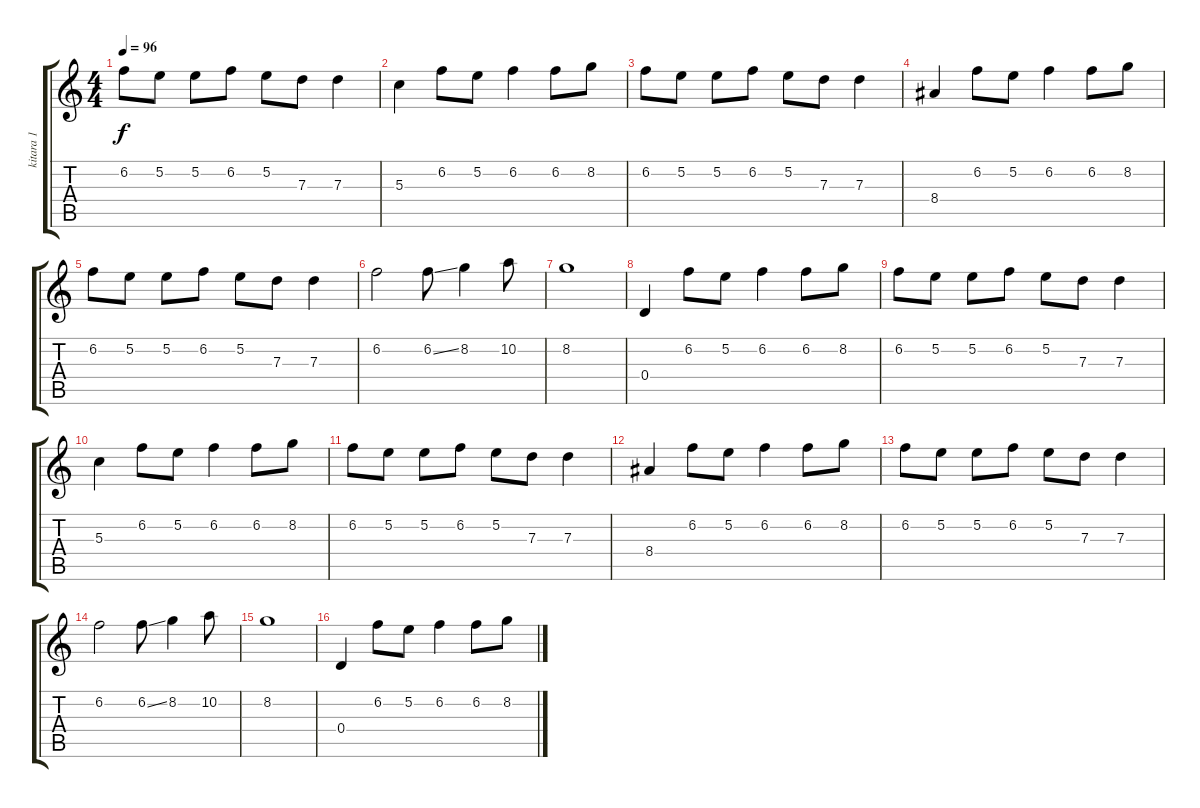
\track ("kitara 1" "kitara 1") {instrument acousticguitarsteel}
\staff {score tabs}
\tuning (E4 B3 G3 D3 A2 D2) {hide}
\ts (4 4)
\tempo 96
\clef g2
\ks c
6.2.8{dy f} 5.2.8 5.2.8 6.2.8 5.2.8 7.3.8 7.3.4 |
5.3.4 6.2.8 5.2.8 6.2.4 6.2.8 8.2.8 |
6.2.8 5.2.8 5.2.8 6.2.8 5.2.8 7.3.8 7.3.4 |
8.4.4 6.2.8 5.2.8 6.2.4 6.2.8 8.2.8 |
6.2.8 5.2.8 5.2.8 6.2.8 5.2.8 7.3.8 7.3.4 |
6.2.2 6.2{ss}.8 8.2.4 10.2.8 |
8.2.1{volume 7} |
0.4.4{volume 13 balance 8 instrument distortionguitar} 6.2.8 5.2.8 6.2.4 6.2.8 8.2.8 |
6.2.8 5.2.8 5.2.8 6.2.8 5.2.8 7.3.8 7.3.4 |
5.3.4 6.2.8 5.2.8 6.2.4 6.2.8 8.2.8 |
6.2.8 5.2.8 5.2.8 6.2.8 5.2.8 7.3.8 7.3.4 |
8.4.4 6.2.8 5.2.8 6.2.4 6.2.8 8.2.8 |
6.2.8 5.2.8 5.2.8 6.2.8 5.2.8 7.3.8 7.3.4 |
6.2.2 6.2{ss}.8 8.2.4 10.2.8 |
8.2.1{volume 7} |
0.4.4{volume 13 balance 8 instrument distortionguitar} 6.2.8 5.2.8 6.2.4 6.2.8 8.2.8
